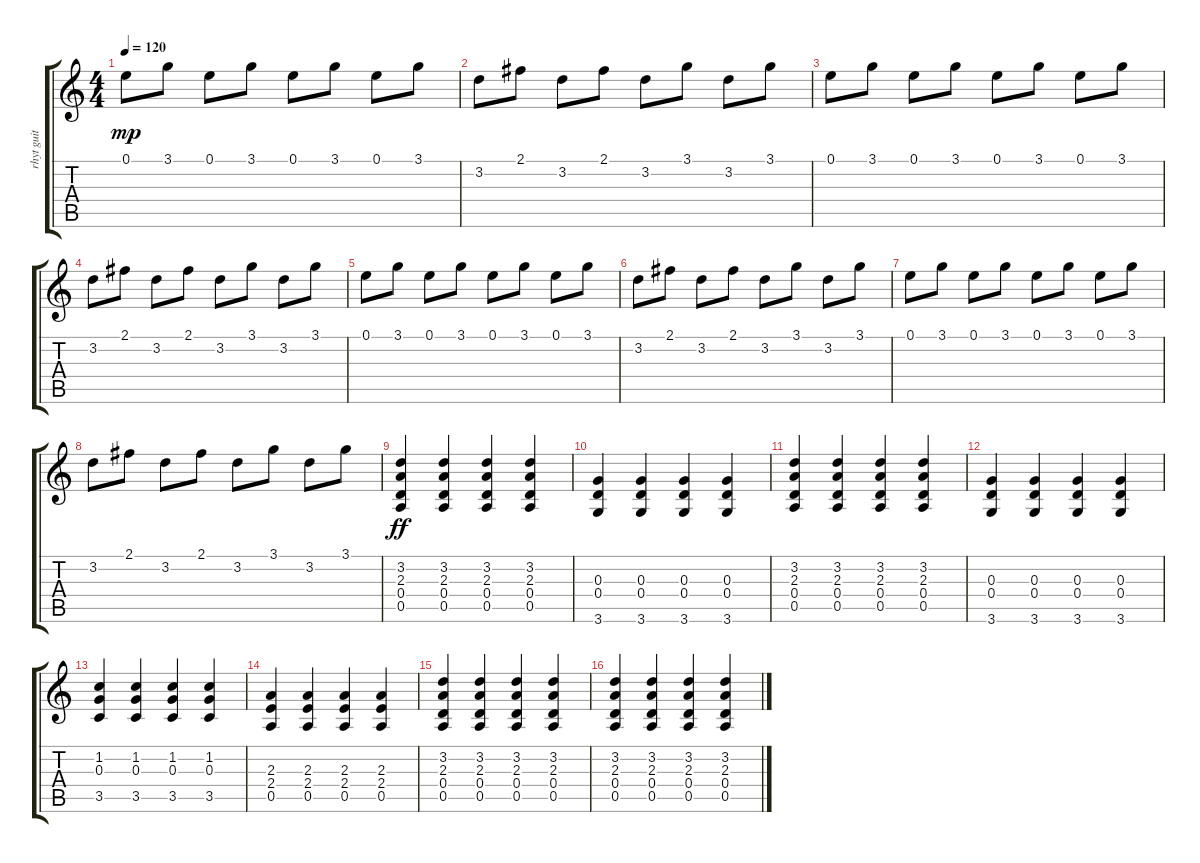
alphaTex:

\track ("rhyt guit" "rhyt guit") {instrument electricguitarclean}
\staff {score tabs}
\tuning (E4 B3 G3 D3 A2 E2) {hide}
\ts (4 4)
\tempo 120
\clef g2
\ks c
0.1.8{dy mp} 3.1.8 0.1.8 3.1.8 0.1.8 3.1.8 0.1.8 3.1.8 |
3.2.8 2.1.8 3.2.8 2.1.8 3.2.8 3.1.8 3.2.8 3.1.8 |
0.1.8 3.1.8 0.1.8 3.1.8 0.1.8 3.1.8 0.1.8 3.1.8 |
3.2.8 2.1.8 3.2.8 2.1.8 3.2.8 3.1.8 3.2.8 3.1.8 |
0.1.8 3.1.8 0.1.8 3.1.8 0.1.8 3.1.8 0.1.8 3.1.8 |
3.2.8 2.1.8 3.2.8 2.1.8 3.2.8 3.1.8 3.2.8 3.1.8 |
0.1.8 3.1.8 0.1.8 3.1.8 0.1.8 3.1.8 0.1.8 3.1.8 |
3.2.8 2.1.8 3.2.8 2.1.8 3.2.8 3.1.8 3.2.8 3.1.8 |
(3.2 2.3 0.4 0.5).4{dy ff instrument distortionguitar} (3.2 2.3 0.4 0.5).4 (3.2 2.3 0.4 0.5).4 (3.2 2.3 0.4 0.5).4 |
(0.3 0.4 3.6).4 (0.3 0.4 3.6).4 (0.3 0.4 3.6).4 (0.3 0.4 3.6).4 |
(3.2 2.3 0.4 0.5).4 (3.2 2.3 0.4 0.5).4 (3.2 2.3 0.4 0.5).4 (3.2 2.3 0.4 0.5).4 |
(0.3 0.4 3.6).4 (0.3 0.4 3.6).4 (0.3 0.4 3.6).4 (0.3 0.4 3.6).4 |
(1.2 0.3 3.5).4 (1.2 0.3 3.5).4 (1.2 0.3 3.5).4 (1.2 0.3 3.5).4 |
(2.3 2.4 0.5).4 (2.3 2.4 0.5).4 (2.3 2.4 0.5).4 (2.3 2.4 0.5).4 |
(3.2 2.3 0.4 0.5).4 (3.2 2.3 0.4 0.5).4 (3.2 2.3 0.4 0.5).4 (3.2 2.3 0.4 0.5).4 |
(3.2 2.3 0.4 0.5).4 (3.2 2.3 0.4 0.5).4 (3.2 2.3 0.4 0.5).4 (3.2 2.3 0.4 0.5).4
